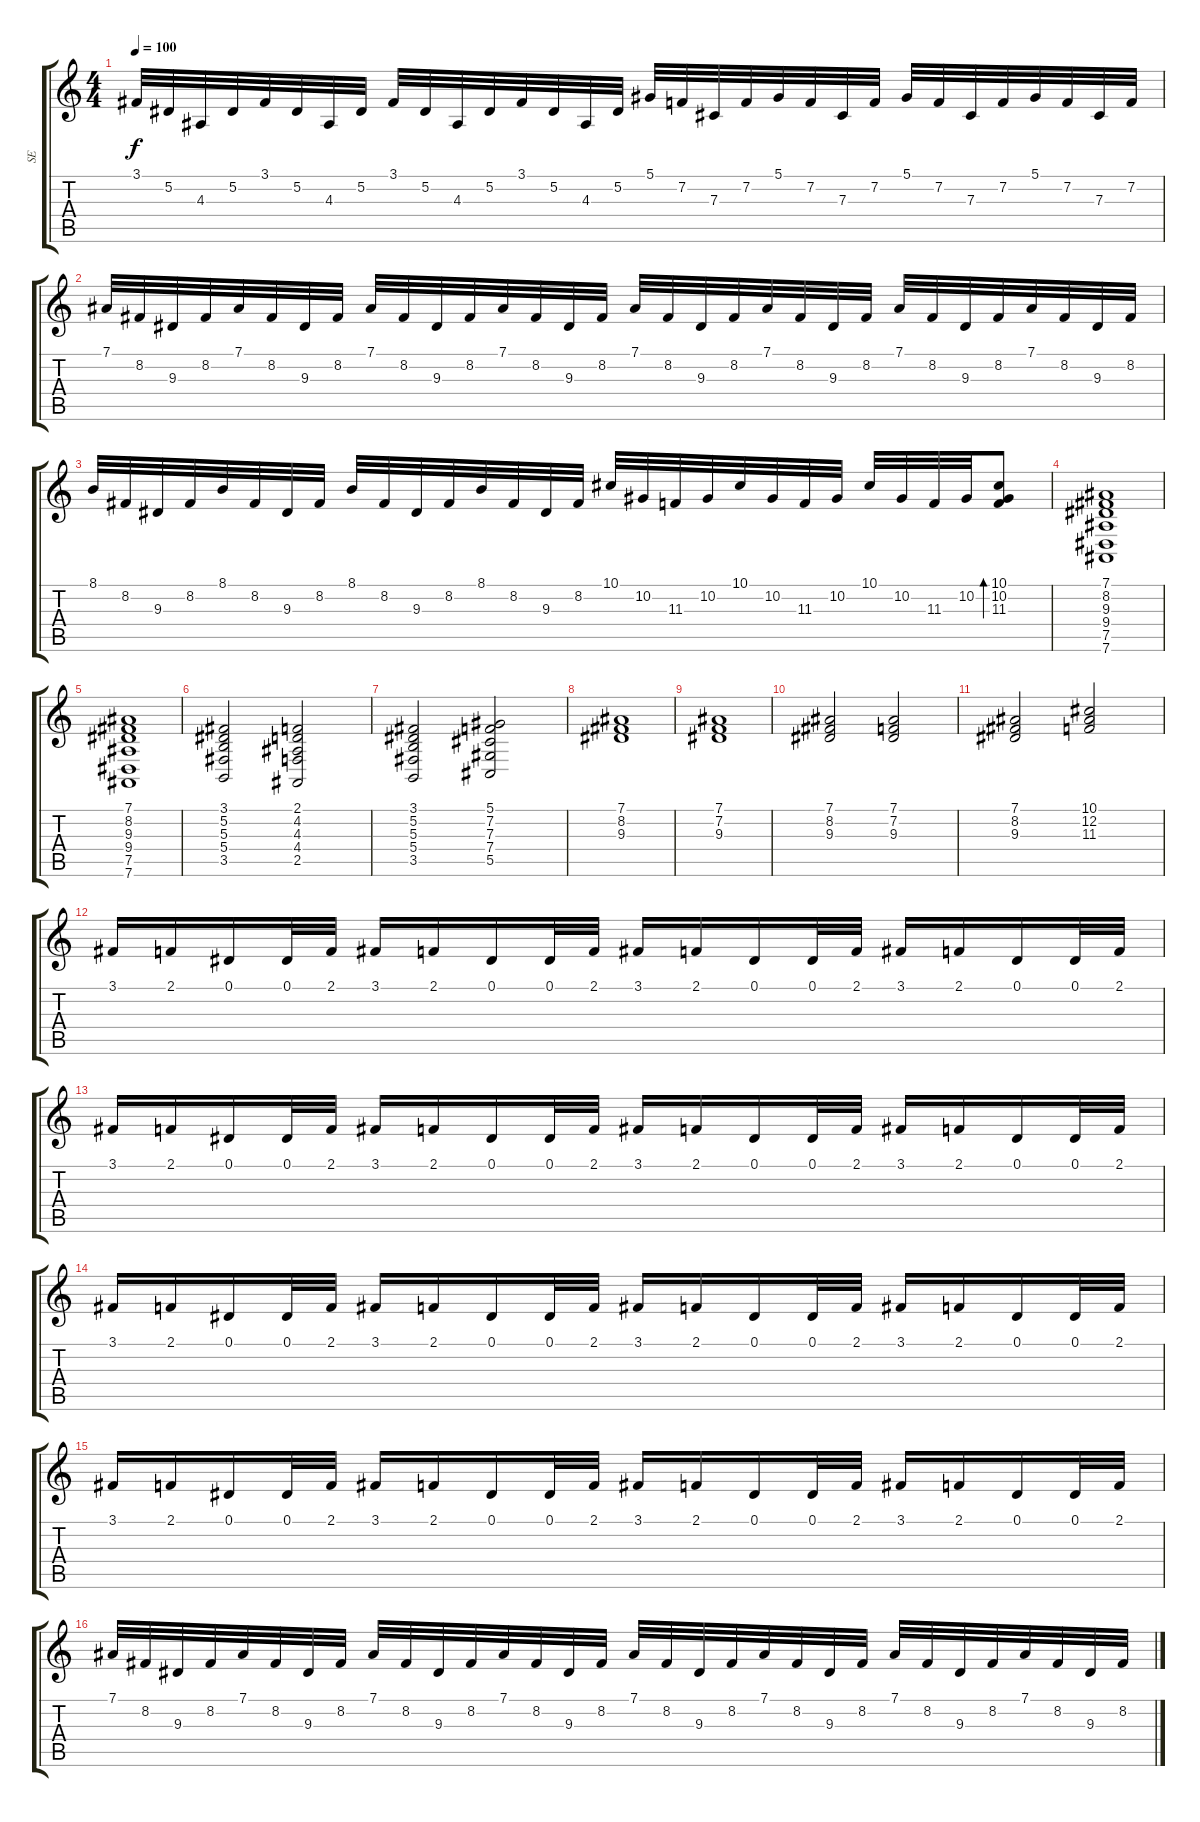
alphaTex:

\track ("SE" "SE") {instrument stringensemble1}
\staff {score tabs}
\tuning (Eb4 Bb3 Gb3 Db3 Ab2 Eb2) {hide}
\ts (4 4)
\tempo 100
\clef g2
\ks c
3.1.32{dy f} 5.2.32 4.3.32 5.2.32 3.1.32 5.2.32 4.3.32 5.2.32 3.1.32 5.2.32 4.3.32 5.2.32 3.1.32 5.2.32 4.3.32 5.2.32 5.1.32 7.2.32 7.3.32 7.2.32 5.1.32 7.2.32 7.3.32 7.2.32 5.1.32 7.2.32 7.3.32 7.2.32 5.1.32 7.2.32 7.3.32 7.2.32 |
7.1.32{volume 16 instrument harpsichord} 8.2.32 9.3.32 8.2.32 7.1.32 8.2.32 9.3.32 8.2.32 7.1.32 8.2.32 9.3.32 8.2.32 7.1.32 8.2.32 9.3.32 8.2.32 7.1.32 8.2.32 9.3.32 8.2.32 7.1.32 8.2.32 9.3.32 8.2.32 7.1.32 8.2.32 9.3.32 8.2.32 7.1.32 8.2.32 9.3.32 8.2.32 |
8.1.32 8.2.32 9.3.32 8.2.32 8.1.32 8.2.32 9.3.32 8.2.32 8.1.32 8.2.32 9.3.32 8.2.32 8.1.32 8.2.32 9.3.32 8.2.32 10.1.32 10.2.32 11.3.32 10.2.32 10.1.32 10.2.32 11.3.32 10.2.32 10.1.32 10.2.32 11.3.32 10.2.32 (10.1 10.2 11.3).8{bd 120} |
(7.1 8.2 9.3 9.4 7.5 7.6).1{volume 13 instrument churchorgan} |
(7.1 8.2 9.3 9.4 7.5 7.6).1 |
(3.1 5.2 5.3 5.4 3.5).2 (2.1 4.2 4.3 4.4 2.5).2 |
(3.1 5.2 5.3 5.4 3.5).2 (5.1 7.2 7.3 7.4 5.5).2 |
(7.1 8.2 9.3).1 |
(7.1 7.2 9.3).1 |
(7.1 8.2 9.3).2 (7.1 7.2 9.3).2 |
(7.1 8.2 9.3).2 (10.1 12.2 11.3).2 |
3.1.16{volume 16 instrument harpsichord} 2.1.16 0.1.16 0.1.32 2.1.32 3.1.16 2.1.16 0.1.16 0.1.32 2.1.32 3.1.16 2.1.16 0.1.16 0.1.32 2.1.32 3.1.16 2.1.16 0.1.16 0.1.32 2.1.32 |
3.1.16{volume 16 instrument harpsichord} 2.1.16 0.1.16 0.1.32 2.1.32 3.1.16 2.1.16 0.1.16 0.1.32 2.1.32 3.1.16 2.1.16 0.1.16 0.1.32 2.1.32 3.1.16 2.1.16 0.1.16 0.1.32 2.1.32 |
3.1.16{volume 16 instrument harpsichord} 2.1.16 0.1.16 0.1.32 2.1.32 3.1.16 2.1.16 0.1.16 0.1.32 2.1.32 3.1.16 2.1.16 0.1.16 0.1.32 2.1.32 3.1.16 2.1.16 0.1.16 0.1.32 2.1.32 |
3.1.16{volume 16 instrument harpsichord} 2.1.16 0.1.16 0.1.32 2.1.32 3.1.16 2.1.16 0.1.16 0.1.32 2.1.32 3.1.16 2.1.16 0.1.16 0.1.32 2.1.32 3.1.16 2.1.16 0.1.16 0.1.32 2.1.32 |
7.1.32{volume 16 instrument harpsichord} 8.2.32 9.3.32 8.2.32 7.1.32 8.2.32 9.3.32 8.2.32 7.1.32 8.2.32 9.3.32 8.2.32 7.1.32 8.2.32 9.3.32 8.2.32 7.1.32 8.2.32 9.3.32 8.2.32 7.1.32 8.2.32 9.3.32 8.2.32 7.1.32 8.2.32 9.3.32 8.2.32 7.1.32 8.2.32 9.3.32 8.2.32
